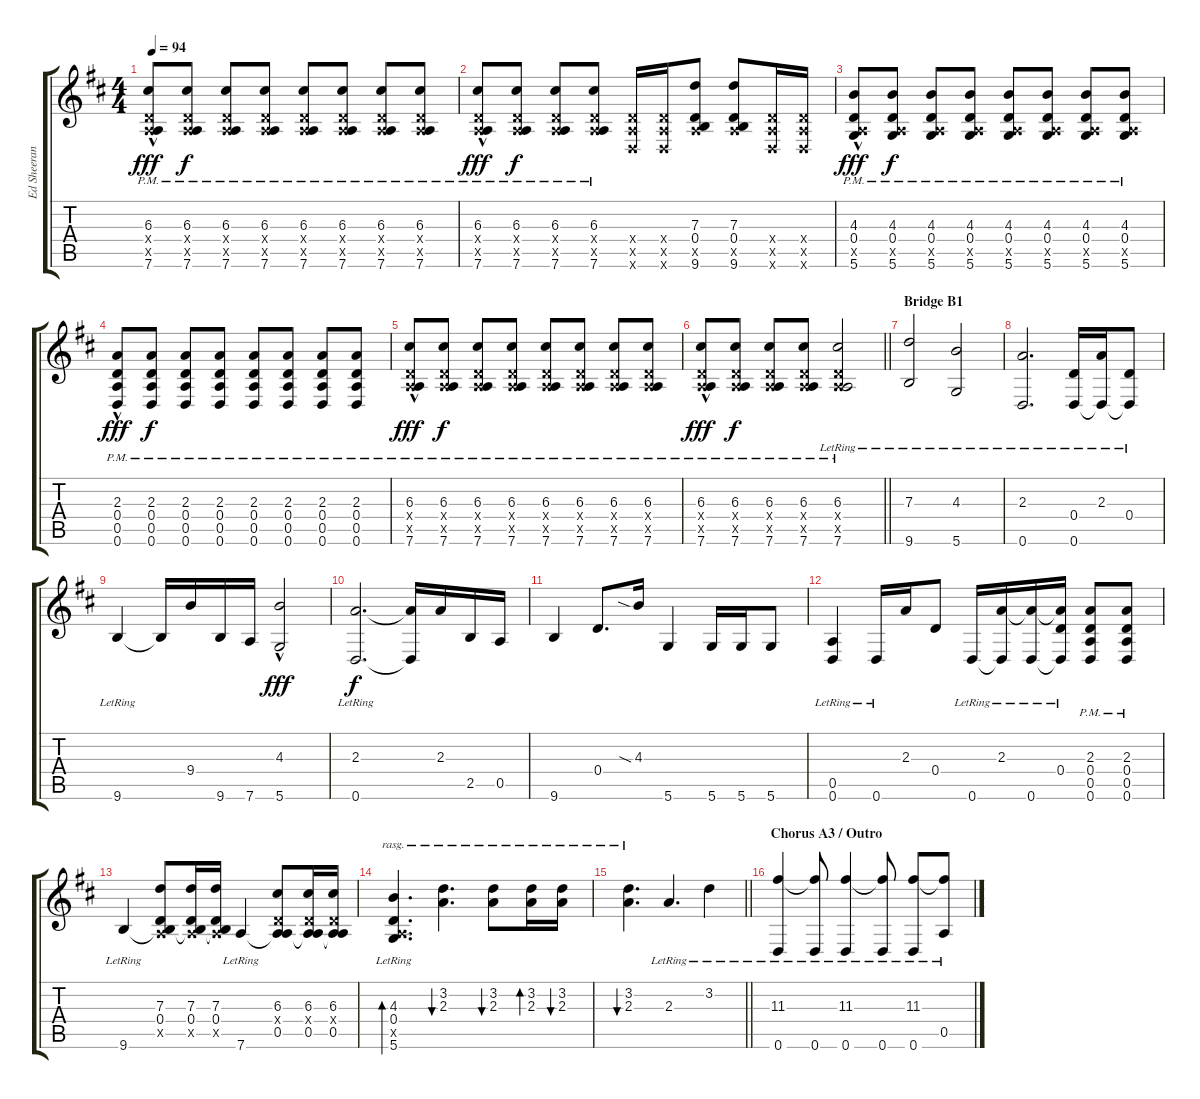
\track ("Ed Sheeran Acoustic Guitar" "Ed Sheeran") {instrument acousticguitarsteel}
\staff {score tabs}
\tuning (E4 B3 G3 D3 A2 D2) {hide}
\ts (4 4)
\tempo 94
\clef g2
\ks d
(6.3{hac pm} 0.4{hac pm x} 0.5{hac x} 7.6{hac pm}).8{dy fff} (6.3{pm} 0.4{pm x} 0.5{x} 7.6{pm}).8{dy f} (6.3{pm} 0.4{pm x} 0.5{x} 7.6{pm}).8 (6.3{pm} 0.4{pm x} 0.5{x} 7.6{pm}).8 (6.3{pm} 0.4{pm x} 0.5{x} 7.6{pm}).8 (6.3{pm} 0.4{pm x} 0.5{x} 7.6{pm}).8 (6.3{pm} 0.4{pm x} 0.5{x} 7.6{pm}).8 (6.3{pm} 0.4{pm x} 0.5{x} 7.6{pm}).8 |
(6.3{hac pm} 0.4{hac pm x} 0.5{hac x} 7.6{hac pm}).8{dy fff} (6.3{pm} 0.4{pm x} 0.5{x} 7.6{pm}).8{dy f} (6.3{pm} 0.4{pm x} 0.5{x} 7.6{pm}).8 (6.3{pm} 0.4{pm x} 0.5{x} 7.6{pm}).8 (0.4{x} 0.5{x} 0.6{x}).16 (0.4{x} 0.5{x} 0.6{x}).16 (7.3 0.4 0.5{x} 9.6).8 (7.3 0.4 0.5{x} 9.6).8 (0.4{x} 0.5{x} 0.6{x}).16 (0.4{x} 0.5{x} 0.6{x}).16 |
(4.3{hac pm} 0.4{hac pm} 0.5{hac x} 5.6{hac pm}).8{dy fff} (4.3{pm} 0.4{pm} 0.5{x} 5.6{pm}).8{dy f} (4.3{pm} 0.4{pm} 0.5{x} 5.6{pm}).8 (4.3{pm} 0.4{pm} 0.5{x} 5.6{pm}).8 (4.3{pm} 0.4{pm} 0.5{x} 5.6{pm}).8 (4.3{pm} 0.4{pm} 0.5{x} 5.6{pm}).8 (4.3{pm} 0.4{pm} 0.5{x} 5.6{pm}).8 (4.3{pm} 0.4{pm} 0.5{x} 5.6{pm}).8 |
(2.3{hac pm} 0.4{hac pm} 0.5{hac} 0.6{hac pm}).8{dy fff} (2.3{pm} 0.4{pm} 0.5 0.6{pm}).8{dy f} (2.3{pm} 0.4{pm} 0.5 0.6{pm}).8 (2.3{pm} 0.4{pm} 0.5 0.6{pm}).8 (2.3{pm} 0.4{pm} 0.5 0.6{pm}).8 (2.3{pm} 0.4{pm} 0.5 0.6{pm}).8 (2.3{pm} 0.4{pm} 0.5 0.6{pm}).8 (2.3{pm} 0.4{pm} 0.5 0.6{pm}).8 |
(6.3{hac pm} 0.4{hac pm x} 0.5{hac x} 7.6{hac pm}).8{dy fff} (6.3{pm} 0.4{pm x} 0.5{x} 7.6{pm}).8{dy f} (6.3{pm} 0.4{pm x} 0.5{x} 7.6{pm}).8 (6.3{pm} 0.4{pm x} 0.5{x} 7.6{pm}).8 (6.3{pm} 0.4{pm x} 0.5{x} 7.6{pm}).8 (6.3{pm} 0.4{pm x} 0.5{x} 7.6{pm}).8 (6.3{pm} 0.4{pm x} 0.5{x} 7.6{pm}).8 (6.3{pm} 0.4{pm x} 0.5{x} 7.6{pm}).8 |
\barLineRight lightlight
(6.3{hac pm} 0.4{hac pm x} 0.5{hac x} 7.6{hac pm}).8{dy fff} (6.3{pm} 0.4{pm x} 0.5{x} 7.6{pm}).8{dy f} (6.3{pm} 0.4{pm x} 0.5{x} 7.6{pm}).8 (6.3{pm} 0.4{pm x} 0.5{x} 7.6{pm}).8 (6.3{pm lr} 0.4{pm x} 0.5{x} 7.6{pm lr}).2 |
\section ("" "Bridge B1")
(7.3{lr} 9.6{lr}).2 (4.3{lr} 5.6{lr}).2 |
(2.3{lr} 0.6{lr}).2{d} (0.4{lr} 0.6{lr}).16 (2.3{lr} 0.6{t}).16 (0.4{lr} 0.6{t}).8 |
9.6{lr}.4 9.6{t}.16 9.4.16 9.6.16 7.6.16 (4.3 5.6{hac}).2{dy fff} |
(2.3{lr} 0.6{lr}).2{d dy f} (2.3{t} 0.6{t}).16 2.3.16 2.5.16 0.5.16 |
9.6.4 0.4.8{d} 4.3{sia}.16 5.6.4 5.6.16 5.6.16 5.6.8 |
(0.5{lr} 0.6{lr}).4 0.6{lr}.16 2.3.16 0.4.8 0.6{lr}.16 (2.3{lr} 0.6{t}).16 (2.3{t} 0.6{lr}).16 (2.3{t} 0.4{lr} 0.6{t}).16 (2.3{pm} 0.4{pm} 0.5{pm} 0.6{pm}).8 (2.3{pm} 0.4{pm} 0.5{pm} 0.6{pm}).8 |
9.6{lr}.4 (7.3 0.4 0.5{x} 9.6{t}).8 (7.3 0.4 0.5{x} 9.6{t}).16 (7.3 0.4 0.5{x} 9.6{t}).16 7.6{lr}.4 (6.3 0.4{x} 0.5 7.6{t}).8 (6.3 0.4{x} 0.5 7.6{t}).16 (6.3 0.4{x} 0.5 7.6{t}).16 |
(4.3{lr} 0.4{lr} 0.5{x} 5.6{lr}).4{d bd 60 rasg ii} (3.2 2.3).4{d bu 60 rasg ii} (3.2 2.3).8{bu 60 rasg ii} (3.2 2.3).16{bd 60 rasg ii} (3.2 2.3).16{bu 60 rasg ii} |
\barLineRight lightlight
(3.2 2.3).4{d bu 60 rasg ii} 2.3{lr}.4{d} 3.2{lr}.4 |
\section ("" "Chorus A3 / Outro")
(11.3{lr} 0.6{lr}).4 (11.3{t} 0.6{lr}).8 (11.3{lr} 0.6{lr}).4 (11.3{t} 0.6{lr}).8 (11.3{lr} 0.6{lr}).8 (11.3{t} 0.5{lr}).8
